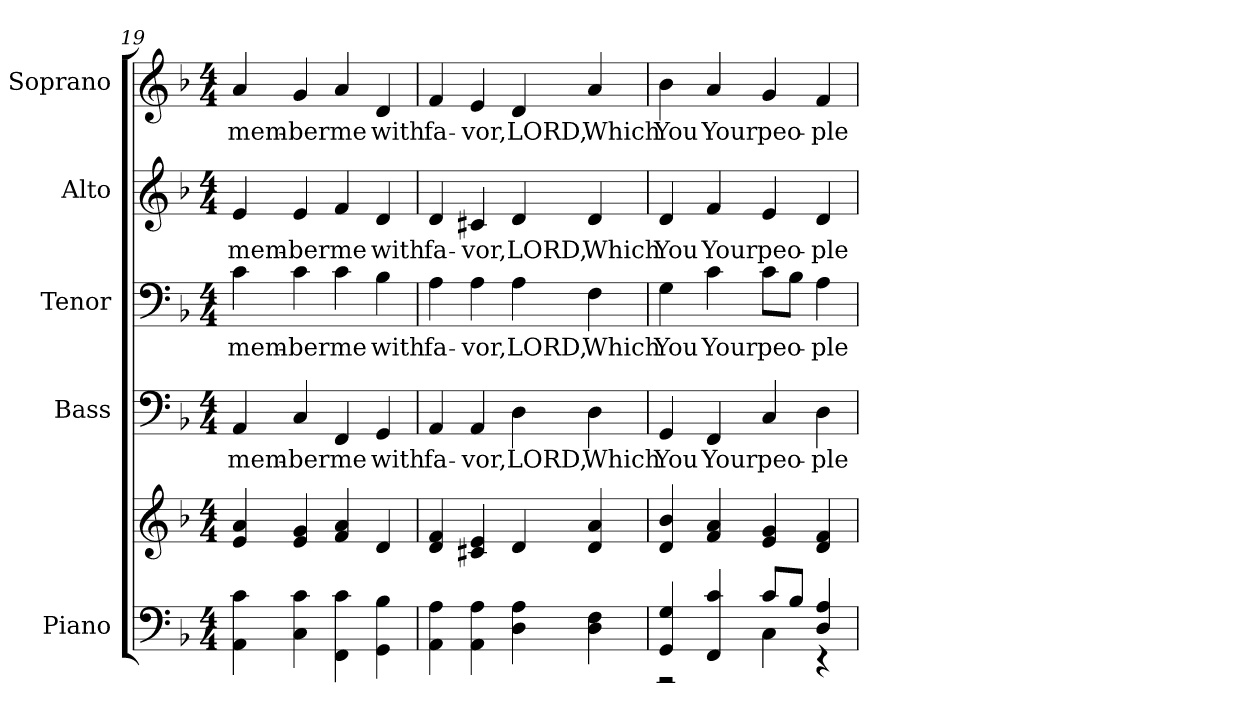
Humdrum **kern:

**kern	**kern	**kern	**text	**kern	**text	**kern	**text	**kern	**text
*part5	*part5	*part4	*part4	*part3	*part3	*part2	*part2	*part1	*part1
*staff6	*staff5	*staff4	*staff4	*staff3	*staff3	*staff2	*staff2	*staff1	*staff1
*I"Piano	*	*I"Bass	*	*I"Tenor	*	*I"Alto	*	*I"Soprano	*
*I'Pno.	*	*I'B.	*	*I'T.	*	*I'A.	*	*I'S.	*
*clefF4	*clefG2	*clefF4	*	*clefF4	*	*clefG2	*	*clefG2	*
*k[b-]	*k[b-]	*k[b-]	*	*k[b-]	*	*k[b-]	*	*k[b-]	*
*F:	*F:	*F:	*	*F:	*	*F:	*	*F:	*
*M4/4	*M4/4	*M4/4	*	*M4/4	*	*M4/4	*	*M4/4	*
=19	=19	=19	=19	=19	=19	=19	=19	=19	=19
!	!	!	!LO:LY:b:color=#000000	!	!	!	!	!	!
!	!	!	!	!	!LO:LY:b:color=#000000	!	!	!	!
!	!	!	!	!	!	!	!LO:LY:b:color=#000000	!	!
!	!	!	!	!	!	!	!	!	!LO:LY:b:color=#000000
4AAi\ 4ci	4ei/ 4ai	4AAi/	-mem-	4ci\	-mem-	4ei/	-mem-	4ai/	-mem-
!	!	!	!LO:LY:b:color=#000000	!	!	!	!	!	!
!	!	!	!	!	!LO:LY:b:color=#000000	!	!	!	!
!	!	!	!	!	!	!	!LO:LY:b:color=#000000	!	!
!	!	!	!	!	!	!	!	!	!LO:LY:b:color=#000000
4Ci\ 4ci	4ei/ 4gi	4Ci/	-ber	4ci\	-ber	4ei/	-ber	4gi/	-ber
!	!	!	!LO:LY:b:color=#000000	!	!	!	!	!	!
!	!	!	!	!	!LO:LY:b:color=#000000	!	!	!	!
!	!	!	!	!	!	!	!LO:LY:b:color=#000000	!	!
!	!	!	!	!	!	!	!	!	!LO:LY:b:color=#000000
4FFi\ 4ci	4fi/ 4ai	4FFi/	me	4ci\	me	4fi/	me	4ai/	me
!	!	!	!LO:LY:b:color=#000000	!	!	!	!	!	!
!	!	!	!	!	!LO:LY:b:color=#000000	!	!	!	!
!	!	!	!	!	!	!	!LO:LY:b:color=#000000	!	!
!	!	!	!	!	!	!	!	!	!LO:LY:b:color=#000000
4GGi\ 4B-i	4di/	4GGi/	with	4B-i\	with	4di/	with	4di/	with
=20	=20	=20	=20	=20	=20	=20	=20	=20	=20
!	!	!	!LO:LY:b:color=#000000	!	!	!	!	!	!
!	!	!	!	!	!LO:LY:b:color=#000000	!	!	!	!
!	!	!	!	!	!	!	!LO:LY:b:color=#000000	!	!
!	!	!	!	!	!	!	!	!	!LO:LY:b:color=#000000
4AAi\ 4Ai	4di/ 4fi	4AAi/	fa-	4Ai\	fa-	4di/	fa-	4fi/	fa-
!	!	!	!LO:LY:b:color=#000000	!	!	!	!	!	!
!	!	!	!	!	!LO:LY:b:color=#000000	!	!	!	!
!	!	!	!	!	!	!	!LO:LY:b:color=#000000	!	!
!	!	!	!	!	!	!	!	!	!LO:LY:b:color=#000000
4AAi\ 4Ai	4c#Xi/ 4ei	4AAi/	-vor,	4Ai\	-vor,	4c#Xi/	-vor,	4ei/	-vor,
!	!	!	!LO:LY:b:color=#000000	!	!	!	!	!	!
!	!	!	!	!	!LO:LY:b:color=#000000	!	!	!	!
!	!	!	!	!	!	!	!LO:LY:b:color=#000000	!	!
!	!	!	!	!	!	!	!	!	!LO:LY:b:color=#000000
4Di\ 4Ai	4di/	4Di\	LORD,	4Ai\	LORD,	4di/	LORD,	4di/	LORD,
!	!	!	!LO:LY:b:color=#000000	!	!	!	!	!	!
!	!	!	!	!	!LO:LY:b:color=#000000	!	!	!	!
!	!	!	!	!	!	!	!LO:LY:b:color=#000000	!	!
!	!	!	!	!	!	!	!	!	!LO:LY:b:color=#000000
4Di\ 4Fi	4di/ 4ai	4Di\	Which	4Fi\	Which	4di/	Which	4ai/	Which
=21	=21	=21	=21	=21	=21	=21	=21	=21	=21
*^	*	*	*	*	*	*	*	*	*
!	!	!	!	!LO:LY:b:color=#000000	!	!	!	!	!	!
!	!	!	!	!	!	!LO:LY:b:color=#000000	!	!	!	!
!	!	!	!	!	!	!	!	!LO:LY:b:color=#000000	!	!
!	!	!	!	!	!	!	!	!	!	!LO:LY:b:color=#000000
4GGi/ 4Gi	2r	4di/ 4b-i	4GGi/	You	4Gi\	You	4di/	You	4b-i\	You
!	!	!	!	!LO:LY:b:color=#000000	!	!	!	!	!	!
!	!	!	!	!	!	!LO:LY:b:color=#000000	!	!	!	!
!	!	!	!	!	!	!	!	!LO:LY:b:color=#000000	!	!
!	!	!	!	!	!	!	!	!	!	!LO:LY:b:color=#000000
4FFi/ 4ci	.	4fi/ 4ai	4FFi/	Your	4ci\	Your	4fi/	Your	4ai/	Your
!	!	!	!	!LO:LY:b:color=#000000	!	!	!	!	!	!
!	!	!	!	!	!	!LO:LY:b:color=#000000	!	!	!	!
!	!	!	!	!	!	!	!	!LO:LY:b:color=#000000	!	!
!	!	!	!	!	!	!	!	!	!	!LO:LY:b:color=#000000
8ci/L	4Ci\	4ei/ 4gi	4Ci/	peo-	8ci\L	peo-	4ei/	peo-	4gi/	peo-
8B-i/J	.	.	.	.	8B-i\J	.	.	.	.	.
!	!	!	!	!LO:LY:b:color=#000000	!	!	!	!	!	!
!	!	!	!	!	!	!LO:LY:b:color=#000000	!	!	!	!
!	!	!	!	!	!	!	!	!LO:LY:b:color=#000000	!	!
!	!	!	!	!	!	!	!	!	!	!LO:LY:b:color=#000000
4Di/ 4Ai	4r	4di/ 4fi	4Di\	-ple	4Ai\	-ple	4di/	-ple	4fi/	-ple
*v	*v	*	*	*	*	*	*	*	*	*
=	=	=	=	=	=	=	=	=	=
*-	*-	*-	*-	*-	*-	*-	*-	*-	*-
